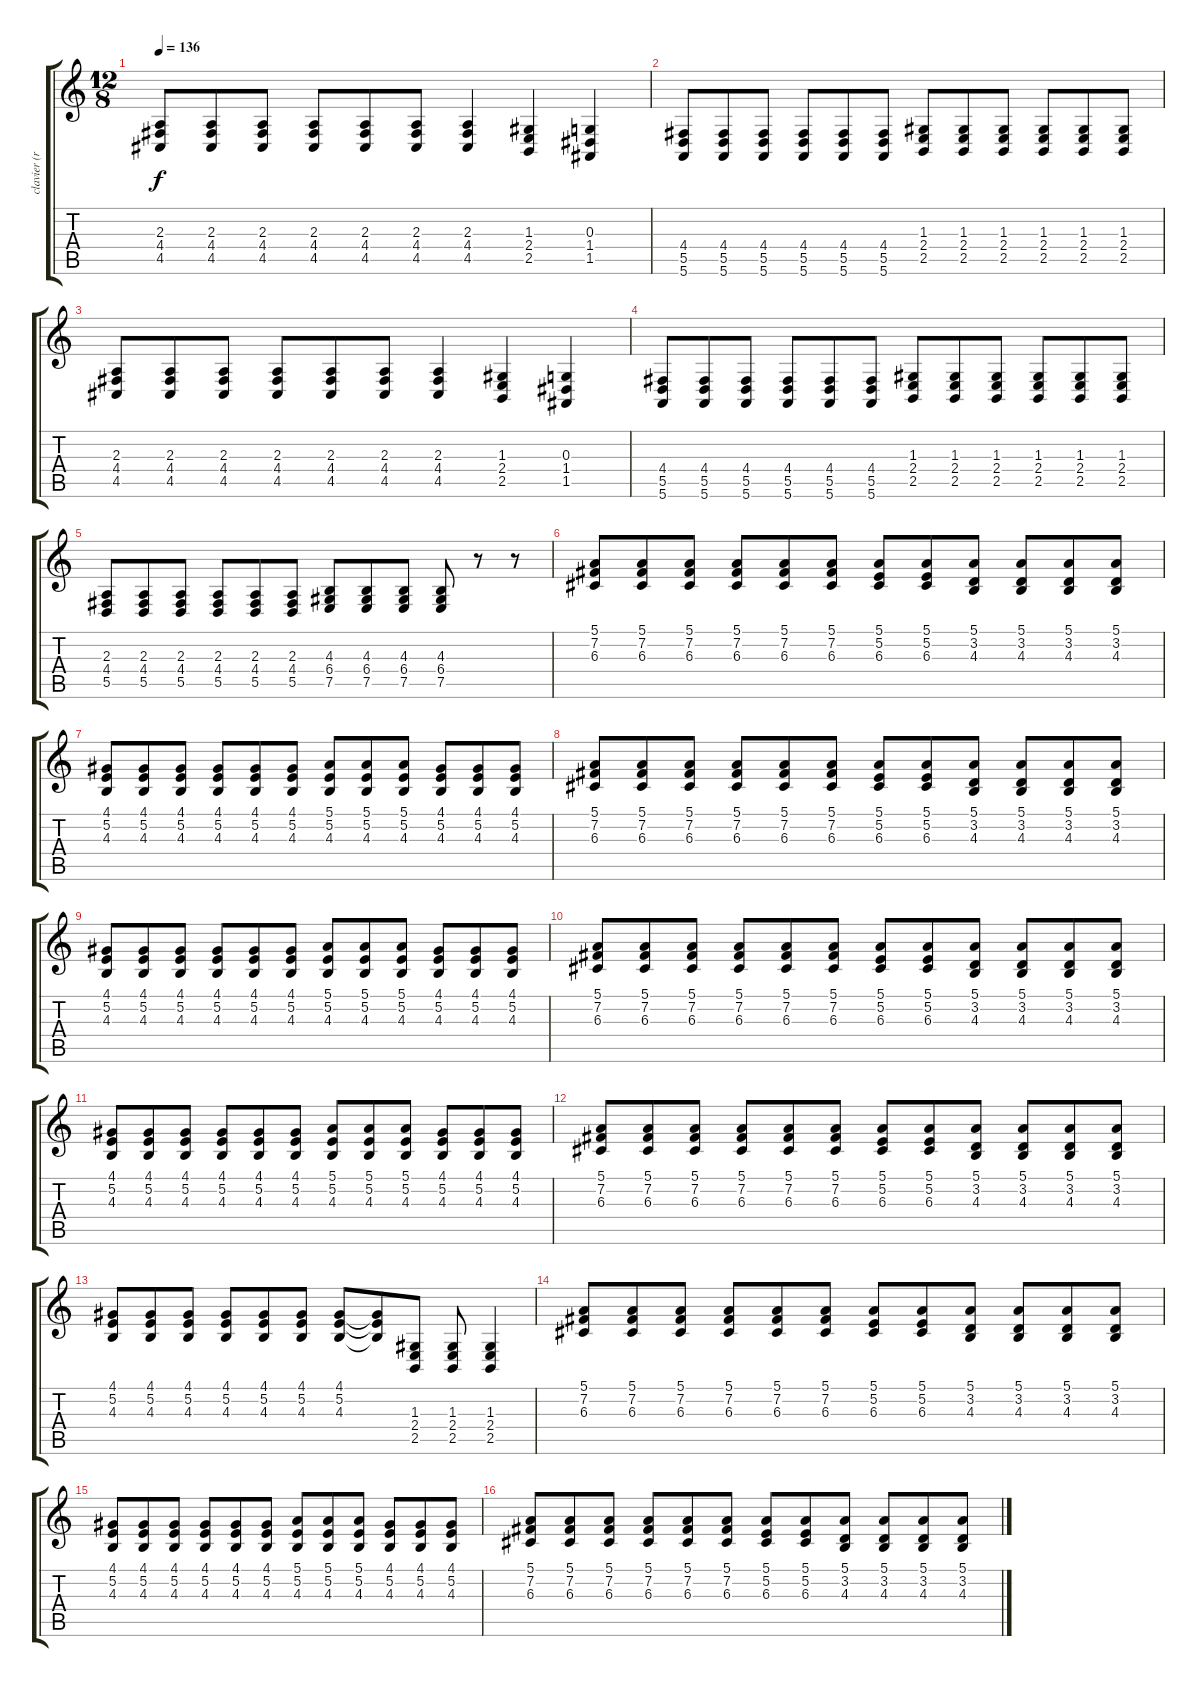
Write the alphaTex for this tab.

\track ("clavier (right hand)" "clavier (r") {instrument acousticgrandpiano}
\staff {score tabs}
\tuning (E4 B3 G3 D3 A2 E2) {hide}
\ts (12 8)
\tempo 136
\clef g2
\ks c
(2.3 4.4 4.5).8{dy f} (2.3 4.4 4.5).8 (2.3 4.4 4.5).8 (2.3 4.4 4.5).8 (2.3 4.4 4.5).8 (2.3 4.4 4.5).8 (2.3 4.4 4.5).4 (1.3 2.4 2.5).4 (0.3 1.4 1.5).4 |
(4.4 5.5 5.6).8 (4.4 5.5 5.6).8 (4.4 5.5 5.6).8 (4.4 5.5 5.6).8 (4.4 5.5 5.6).8 (4.4 5.5 5.6).8 (1.3 2.4 2.5).8 (1.3 2.4 2.5).8 (1.3 2.4 2.5).8 (1.3 2.4 2.5).8 (1.3 2.4 2.5).8 (1.3 2.4 2.5).8 |
(2.3 4.4 4.5).8 (2.3 4.4 4.5).8 (2.3 4.4 4.5).8 (2.3 4.4 4.5).8 (2.3 4.4 4.5).8 (2.3 4.4 4.5).8 (2.3 4.4 4.5).4 (1.3 2.4 2.5).4 (0.3 1.4 1.5).4 |
(4.4 5.5 5.6).8 (4.4 5.5 5.6).8 (4.4 5.5 5.6).8 (4.4 5.5 5.6).8 (4.4 5.5 5.6).8 (4.4 5.5 5.6).8 (1.3 2.4 2.5).8 (1.3 2.4 2.5).8 (1.3 2.4 2.5).8 (1.3 2.4 2.5).8 (1.3 2.4 2.5).8 (1.3 2.4 2.5).8 |
(2.3 4.4 5.5).8 (2.3 4.4 5.5).8 (2.3 4.4 5.5).8 (2.3 4.4 5.5).8 (2.3 4.4 5.5).8 (2.3 4.4 5.5).8 (4.3 6.4 7.5).8 (4.3 6.4 7.5).8 (4.3 6.4 7.5).8 (4.3 6.4 7.5).8 r.8 r.8 |
(5.1 7.2 6.3).8 (5.1 7.2 6.3).8 (5.1 7.2 6.3).8 (5.1 7.2 6.3).8 (5.1 7.2 6.3).8 (5.1 7.2 6.3).8 (5.1 5.2 6.3).8 (5.1 5.2 6.3).8 (5.1 3.2 4.3).8 (5.1 3.2 4.3).8 (5.1 3.2 4.3).8 (5.1 3.2 4.3).8 |
(4.1 5.2 4.3).8 (4.1 5.2 4.3).8 (4.1 5.2 4.3).8 (4.1 5.2 4.3).8 (4.1 5.2 4.3).8 (4.1 5.2 4.3).8 (5.1 5.2 4.3).8 (5.1 5.2 4.3).8 (5.1 5.2 4.3).8 (4.1 5.2 4.3).8 (4.1 5.2 4.3).8 (4.1 5.2 4.3).8 |
(5.1 7.2 6.3).8 (5.1 7.2 6.3).8 (5.1 7.2 6.3).8 (5.1 7.2 6.3).8 (5.1 7.2 6.3).8 (5.1 7.2 6.3).8 (5.1 5.2 6.3).8 (5.1 5.2 6.3).8 (5.1 3.2 4.3).8 (5.1 3.2 4.3).8 (5.1 3.2 4.3).8 (5.1 3.2 4.3).8 |
(4.1 5.2 4.3).8 (4.1 5.2 4.3).8 (4.1 5.2 4.3).8 (4.1 5.2 4.3).8 (4.1 5.2 4.3).8 (4.1 5.2 4.3).8 (5.1 5.2 4.3).8 (5.1 5.2 4.3).8 (5.1 5.2 4.3).8 (4.1 5.2 4.3).8 (4.1 5.2 4.3).8 (4.1 5.2 4.3).8 |
(5.1 7.2 6.3).8 (5.1 7.2 6.3).8 (5.1 7.2 6.3).8 (5.1 7.2 6.3).8 (5.1 7.2 6.3).8 (5.1 7.2 6.3).8 (5.1 5.2 6.3).8 (5.1 5.2 6.3).8 (5.1 3.2 4.3).8 (5.1 3.2 4.3).8 (5.1 3.2 4.3).8 (5.1 3.2 4.3).8 |
(4.1 5.2 4.3).8 (4.1 5.2 4.3).8 (4.1 5.2 4.3).8 (4.1 5.2 4.3).8 (4.1 5.2 4.3).8 (4.1 5.2 4.3).8 (5.1 5.2 4.3).8 (5.1 5.2 4.3).8 (5.1 5.2 4.3).8 (4.1 5.2 4.3).8 (4.1 5.2 4.3).8 (4.1 5.2 4.3).8 |
(5.1 7.2 6.3).8 (5.1 7.2 6.3).8 (5.1 7.2 6.3).8 (5.1 7.2 6.3).8 (5.1 7.2 6.3).8 (5.1 7.2 6.3).8 (5.1 5.2 6.3).8 (5.1 5.2 6.3).8 (5.1 3.2 4.3).8 (5.1 3.2 4.3).8 (5.1 3.2 4.3).8 (5.1 3.2 4.3).8 |
(4.1 5.2 4.3).8 (4.1 5.2 4.3).8 (4.1 5.2 4.3).8 (4.1 5.2 4.3).8 (4.1 5.2 4.3).8 (4.1 5.2 4.3).8 (4.1 5.2 4.3).8 (4.1{t} 5.2{t} 4.3{t}).8 (1.3 2.4 2.5).8 (1.3 2.4 2.5).8 (1.3 2.4 2.5).4 |
(5.1 7.2 6.3).8 (5.1 7.2 6.3).8 (5.1 7.2 6.3).8 (5.1 7.2 6.3).8 (5.1 7.2 6.3).8 (5.1 7.2 6.3).8 (5.1 5.2 6.3).8 (5.1 5.2 6.3).8 (5.1 3.2 4.3).8 (5.1 3.2 4.3).8 (5.1 3.2 4.3).8 (5.1 3.2 4.3).8 |
(4.1 5.2 4.3).8 (4.1 5.2 4.3).8 (4.1 5.2 4.3).8 (4.1 5.2 4.3).8 (4.1 5.2 4.3).8 (4.1 5.2 4.3).8 (5.1 5.2 4.3).8 (5.1 5.2 4.3).8 (5.1 5.2 4.3).8 (4.1 5.2 4.3).8 (4.1 5.2 4.3).8 (4.1 5.2 4.3).8 |
(5.1 7.2 6.3).8 (5.1 7.2 6.3).8 (5.1 7.2 6.3).8 (5.1 7.2 6.3).8 (5.1 7.2 6.3).8 (5.1 7.2 6.3).8 (5.1 5.2 6.3).8 (5.1 5.2 6.3).8 (5.1 3.2 4.3).8 (5.1 3.2 4.3).8 (5.1 3.2 4.3).8 (5.1 3.2 4.3).8
